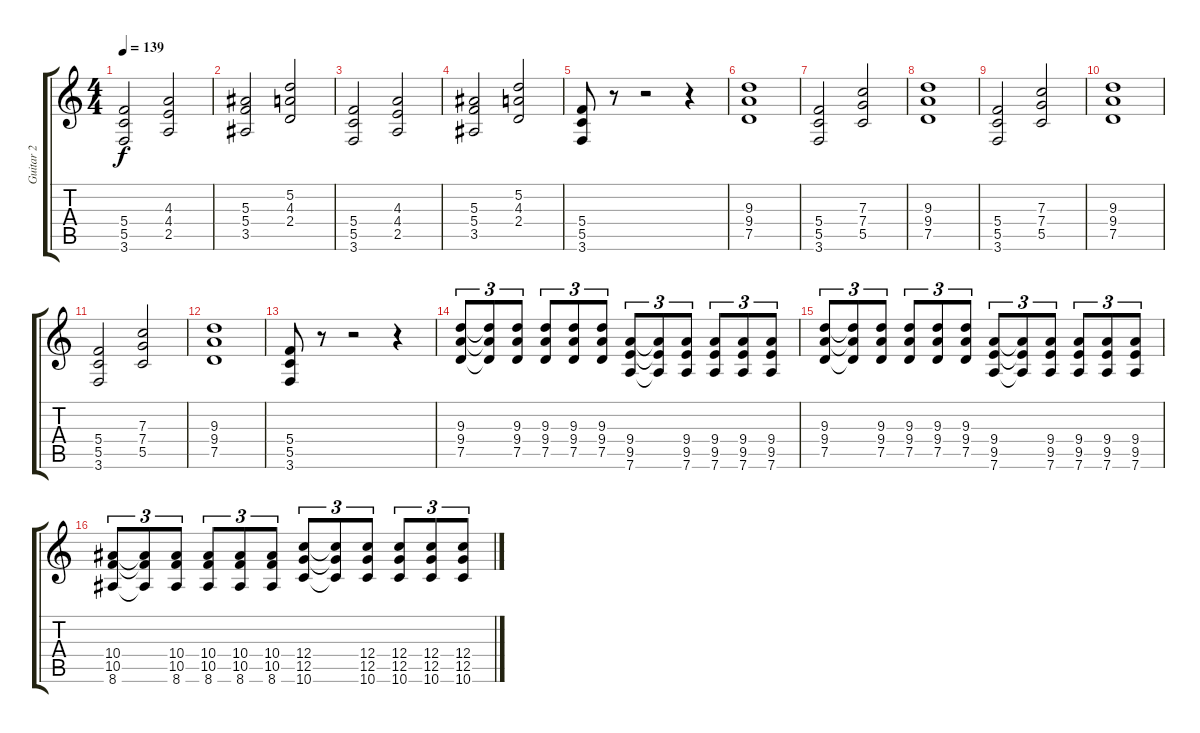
\track ("Guitar 2" "Guitar 2") {instrument distortionguitar}
\staff {score tabs}
\tuning (D4 A3 F3 C3 G2 D2) {hide}
\ts (4 4)
\tempo 139
\clef g2
\ks c
(5.4 5.5 3.6).2{dy f} (4.3 4.4 2.5).2 |
(5.3 5.4 3.5).2 (5.2 4.3 2.4).2 |
(5.4 5.5 3.6).2 (4.3 4.4 2.5).2 |
(5.3 5.4 3.5).2 (5.2 4.3 2.4).2 |
(5.4 5.5 3.6).8 r.8 r.2 r.4 |
(9.3 9.4 7.5).1 |
(5.4 5.5 3.6).2 (7.3 7.4 5.5).2 |
(9.3 9.4 7.5).1 |
(5.4 5.5 3.6).2 (7.3 7.4 5.5).2 |
(9.3 9.4 7.5).1 |
(5.4 5.5 3.6).2 (7.3 7.4 5.5).2 |
(9.3 9.4 7.5).1 |
(5.4 5.5 3.6).8 r.8 r.2 r.4 |
(9.3 9.4 7.5).8{tu (3 2)} (9.3{t} 9.4{t} 7.5{t}).8{tu (3 2)} (9.3 9.4 7.5).8{tu (3 2)} (9.3 9.4 7.5).8{tu (3 2)} (9.3 9.4 7.5).8{tu (3 2)} (9.3 9.4 7.5).8{tu (3 2)} (9.4 9.5 7.6).8{tu (3 2)} (9.4{t} 9.5{t} 7.6{t}).8{tu (3 2)} (9.4 9.5 7.6).8{tu (3 2)} (9.4 9.5 7.6).8{tu (3 2)} (9.4 9.5 7.6).8{tu (3 2)} (9.4 9.5 7.6).8{tu (3 2)} |
(9.3 9.4 7.5).8{tu (3 2)} (9.3{t} 9.4{t} 7.5{t}).8{tu (3 2)} (9.3 9.4 7.5).8{tu (3 2)} (9.3 9.4 7.5).8{tu (3 2)} (9.3 9.4 7.5).8{tu (3 2)} (9.3 9.4 7.5).8{tu (3 2)} (9.4 9.5 7.6).8{tu (3 2)} (9.4{t} 9.5{t} 7.6{t}).8{tu (3 2)} (9.4 9.5 7.6).8{tu (3 2)} (9.4 9.5 7.6).8{tu (3 2)} (9.4 9.5 7.6).8{tu (3 2)} (9.4 9.5 7.6).8{tu (3 2)} |
(10.4 10.5 8.6).8{tu (3 2)} (10.4{t} 10.5{t} 8.6{t}).8{tu (3 2)} (10.4 10.5 8.6).8{tu (3 2)} (10.4 10.5 8.6).8{tu (3 2)} (10.4 10.5 8.6).8{tu (3 2)} (10.4 10.5 8.6).8{tu (3 2)} (12.4 12.5 10.6).8{tu (3 2)} (12.4{t} 12.5{t} 10.6{t}).8{tu (3 2)} (12.4 12.5 10.6).8{tu (3 2)} (12.4 12.5 10.6).8{tu (3 2)} (12.4 12.5 10.6).8{tu (3 2)} (12.4 12.5 10.6).8{tu (3 2)}
